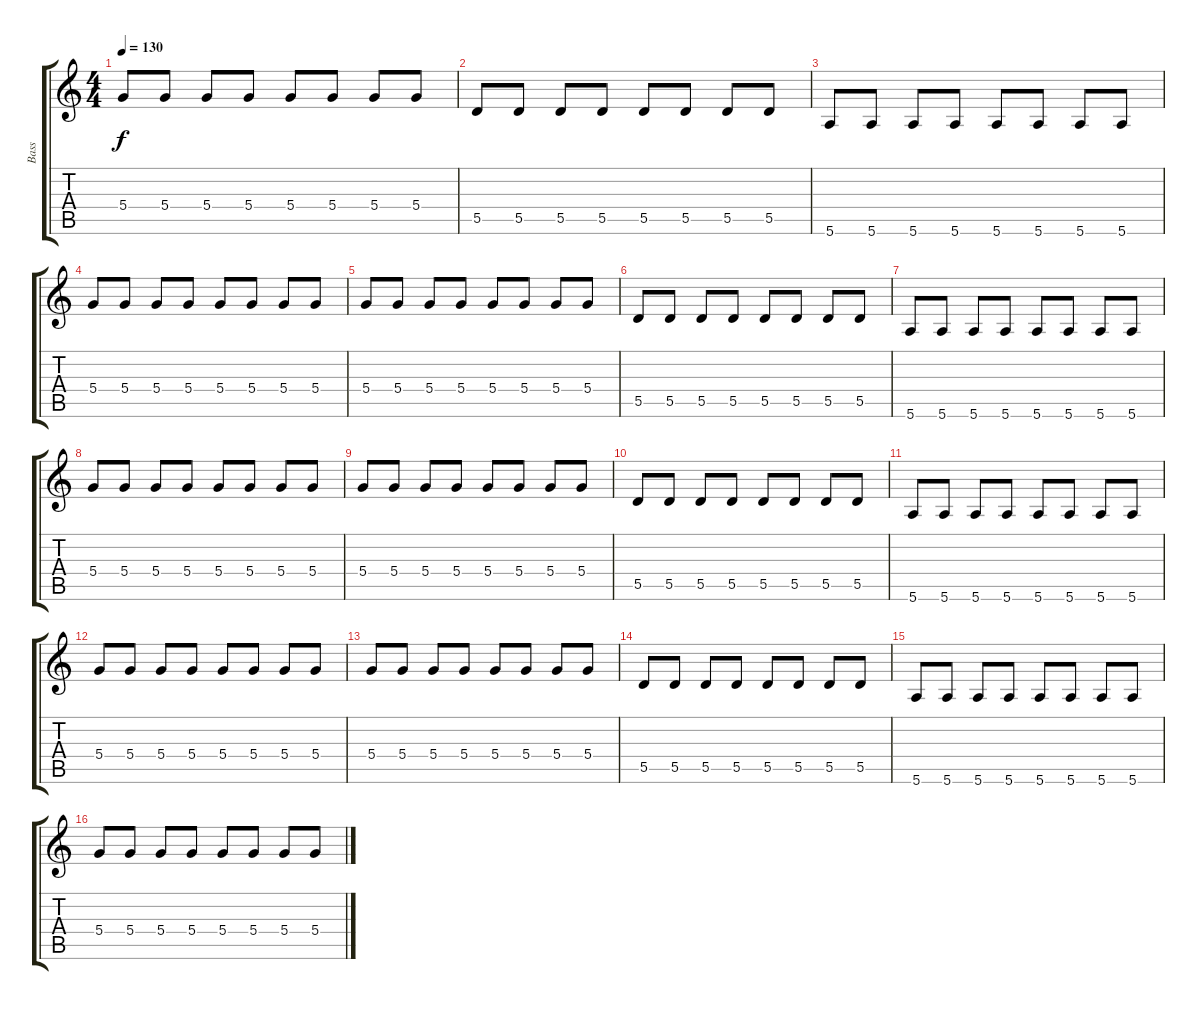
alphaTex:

\track ("Bass" "Bass") {instrument electricbasspick}
\staff {score tabs}
\tuning (E4 B3 G3 D3 A2 E2) {hide}
\ts (4 4)
\tempo 130
\clef g2
\ks c
5.4.8{dy f} 5.4.8 5.4.8 5.4.8 5.4.8 5.4.8 5.4.8 5.4.8 |
5.5.8 5.5.8 5.5.8 5.5.8 5.5.8 5.5.8 5.5.8 5.5.8 |
5.6.8 5.6.8 5.6.8 5.6.8 5.6.8 5.6.8 5.6.8 5.6.8 |
5.4.8 5.4.8 5.4.8 5.4.8 5.4.8 5.4.8 5.4.8 5.4.8 |
5.4.8 5.4.8 5.4.8 5.4.8 5.4.8 5.4.8 5.4.8 5.4.8 |
5.5.8 5.5.8 5.5.8 5.5.8 5.5.8 5.5.8 5.5.8 5.5.8 |
5.6.8 5.6.8 5.6.8 5.6.8 5.6.8 5.6.8 5.6.8 5.6.8 |
5.4.8 5.4.8 5.4.8 5.4.8 5.4.8 5.4.8 5.4.8 5.4.8 |
5.4.8 5.4.8 5.4.8 5.4.8 5.4.8 5.4.8 5.4.8 5.4.8 |
5.5.8 5.5.8 5.5.8 5.5.8 5.5.8 5.5.8 5.5.8 5.5.8 |
5.6.8 5.6.8 5.6.8 5.6.8 5.6.8 5.6.8 5.6.8 5.6.8 |
5.4.8 5.4.8 5.4.8 5.4.8 5.4.8 5.4.8 5.4.8 5.4.8 |
5.4.8 5.4.8 5.4.8 5.4.8 5.4.8 5.4.8 5.4.8 5.4.8 |
5.5.8 5.5.8 5.5.8 5.5.8 5.5.8 5.5.8 5.5.8 5.5.8 |
5.6.8 5.6.8 5.6.8 5.6.8 5.6.8 5.6.8 5.6.8 5.6.8 |
5.4.8 5.4.8 5.4.8 5.4.8 5.4.8 5.4.8 5.4.8 5.4.8
